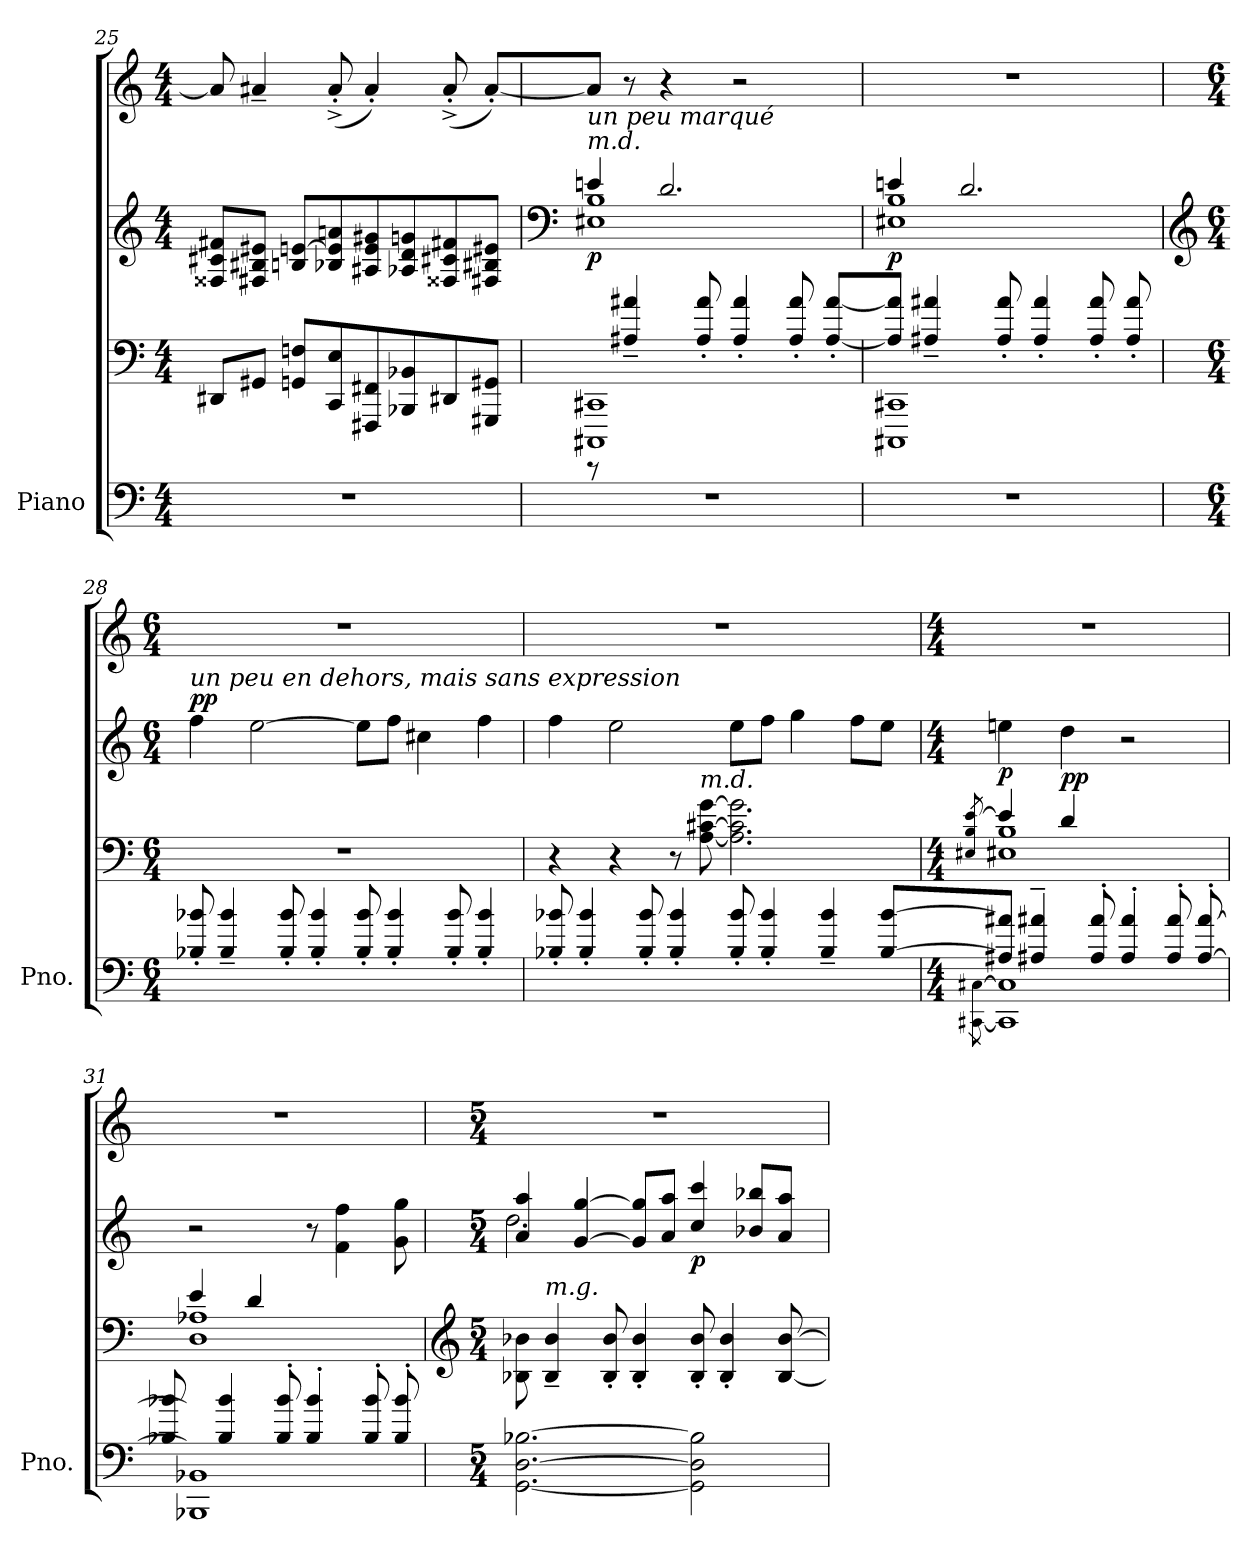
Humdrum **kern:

**kern	**kern	**kern	**kern	**dynam
*part1	*part1	*part1	*part1	*part1
*staff4	*staff3	*staff2	*staff1	*staff1/2/3/4
*I"Piano	*	*	*	*
*I'Pno.	*	*	*	*
!!LO:LB:g=z
*clefF4	*clefF4	*clefG2	*clefG2	*
*k[]	*k[]	*k[]	*k[]	*
*M4/4	*M4/4	*M4/4	*M4/4	*
=25	=25	=25	=25	=25
1r	8DD#X/L	8F##X/ 8c#X/ 8f#X/L	8a#/]	.
.	8GG#X/J	8F#X/ 8B#X/ 8e#X/J	4a#X~/	.
.	8GGn/ 8Fn/L	8Bn/ [8en/L	.	.
.	8CC/ 8E/	8B-X/ 8e/] 8an/	(>8a#'^/	.
.	8FFF#X/ 8FF#X/	8A#X/ 8e/ 8g#X/	4a#'/)	.
.	8BBB-X/ 8BB-X/	8A-X/ 8d/ 8gn/	.	.
.	8DD#X/	8F##X/ 8c#X/ 8f#X/	(>8a#'^/	.
.	8GGG#X/ 8GG#X/J	8F#X/ 8B#X/ 8e#X/J	[8a#'/L)	.
=26	=26	=26	=26	=26
*	*	*clefF4	*	*
*	*^	*^	*	*
!	!	!	!LO:TX:a:i:t=m.d.	!	!	!
!	!	!	!LO:TX:a:i:t=un peu marqué	!	!	!
!	!	!	!	!	!	!LO:DY:b=2
1r	1CCC#X 1CC#X	8r	4en/	1E#X 1B	8a#/J]	p
.	.	4A#X/~ 4a#X/~	.	.	8r	.
.	.	.	2.d/	.	4r	.
.	.	8A#/' 8a#/'	.	.	.	.
.	.	4A#/' 4a#/'	.	.	2r	.
.	.	8A#/' 8a#/'	.	.	.	.
.	.	[8A#/' [8a#/'L	.	.	.	.
=27	=27	=27	=27	=27	=27	=27
!	!	!	!	!	!	!LO:DY:b=2
1r	1CCC#X 1CC#X	8A#/] 8a#/]J	4en/	1E#X 1B	1r	p
.	.	4A#X/~ 4a#X/~	.	.	.	.
.	.	.	2.d/	.	.	.
.	.	8A#/' 8a#/'	.	.	.	.
.	.	4A#/' 4a#/'	.	.	.	.
.	.	8A#/' 8a#/'	.	.	.	.
.	.	8A#/' 8a#/'	.	.	.	.
*	*v	*v	*	*	*	*
*	*	*v	*v	*	*
!!LO:LB:g=z
=28	=28	=28	=28	=28
*	*	*clefG2	*	*
*M6/4	*M6/4	*M6/4	*M6/4	*
*	*^	*	*	*
!	!	!	!LO:TX:a:i:t=un peu en dehors, mais sans expression	!	!
!	!	!	!	!	!LO:DY:a=2
*	*v	*v	*	*	*
8B-X/' 8b-X/'	1.r	4ff\	1.r	pp
4B-/~ 4b-/~	.	.	.	.
.	.	[2ee\	.	.
8B-/' 8b-/'	.	.	.	.
4B-/' 4b-/'	.	.	.	.
8B-/' 8b-/'	.	8ee\L]	.	.
4B-/' 4b-/'	.	8ff\J	.	.
.	.	4cc#X\	.	.
8B-/' 8b-/'	.	.	.	.
4B-/' 4b-/'	.	4ff\	.	.
=29	=29	=29	=29	=29
*^	*^	*	*	*
8B-X/' 8b-X/'	2.ryy	2.ryy	4r	4ff\	1.r	.
4B-/' 4b-/'	.	.	.	.	.	.
.	.	.	4r	2ee\	.	.
8B-/' 8b-/'	.	.	.	.	.	.
4B-/' 4b-/'	.	.	8r	.	.	.
!	!	!	!LO:TX:a:i:t=m.d.	!	!	!
.	.	.	[8A\ [8c#X\ [8g\	.	.	.
8B-/' 8b-/'	2ryy	2ryy	2.A\] 2.c#\] 2.g\]	8ee\L	.	.
4B-/' 4b-/'	.	.	.	8ff\J	.	.
.	.	.	.	4gg\	.	.
4B-/~ 4b-/~	.	.	.	.	.	.
.	8.ryy	8.ryy	.	8ff\L	.	.
[8B-/ [8b-/L	.	.	.	8ee\J	.	.
.	16CC#X!yy 16C#X!yy	16E#X!yy 16B!yy 16en!yy	.	.	.	.
=30	=30	=30	=30	=30	=30	=30
*M4/4	*	*M4/4	*	*M4/4	*M4/4	*
.	[8qCC#X\ [8qC#X\	.	8qE#X/ 8qB/ [8qe/	.	.	.
!	!	!	!	!	!	!LO:DY:b=2
8A#X/] 8a#X/]J	1CC#] 1C#]	1E# 1B	4e/]	4een\	1r	p
4A#X/~ 4a#X/~	.	.	.	.	.	.
!	!	!	!	!	!	!LO:DY:b=2
.	.	.	4d/	4dd\	.	pp
8A#/' 8a#/'	.	.	.	.	.	.
4A#/' 4a#/'	.	.	2ryy	2r	.	.
8A#/' 8a#/'	.	.	.	.	.	.
[8A#/' [8a#/'	.	.	.	.	.	.
!!LO:LB:g=z
=31	=31	=31	=31	=31	=31	=31
*	*^	*	*	*	*	*
8A#yy] 8a#yy]	1BBB-X 1BB-X	8B-X/ 8b-X/	1D 1A-X	4e/	2r	1r	.
4B-/ 4b-/	.	8ryy	.	.	.	.	.
.	.	4ryy	.	4d/	.	.	.
8B-/' 8b-/'	.	.	.	.	.	.	.
4B-/' 4b-/'	.	2ryy	.	2ryy	8r	.	.
.	.	.	.	.	4f\ 4ff\	.	.
8B-/' 8b-/'	.	.	.	.	.	.	.
8B-/' 8b-/'	.	.	.	.	8g\ 8gg\	.	.
*v	*v	*v	*	*	*	*	*
*	*v	*v	*	*	*
=32	=32	=32	=32	=32
*	*clefG2	*	*	*
*M5/4	*M5/4	*M5/4	*M5/4	*
*^	*	*^	*	*
[2.GG\ [2.D\ [2.B-X\	1rddyy	8B-X\ 8b-X\	4a/ 4aa/	2.dd\	4%5r	.
!	!	!LO:TX:a:i:t=m.g.	!	!	!	!
.	.	4B-/~ 4b-/~	.	.	.	.
.	.	.	[4g/ [4gg/	.	.	.
.	.	8B-/' 8b-/'	.	.	.	.
.	.	4B-/' 4b-/'	8g/] 8gg/]L	.	.	.
.	.	.	8a/ 8aa/J	.	.	.
!	!	!	!	!	!	!LO:DY:b=2
2GG\] 2D\] 2B-\]	.	8B-/' 8b-/'	4cc/ 4ccc/	4..ryy	.	p
.	.	4B-/' 4b-/'	.	.	.	.
.	8.ryy	.	8b-X/ 8bb-X/L	.	.	.
.	.	[8B-/ [8b-/L	8a/ 8aa/J	.	.	.
.	16EE-X!yy 16BB-X!yy	.	.	16G!yy 16d-X!yy 16f!yy	.	.
*v	*v	*	*v	*v	*	*
=	=	=	=	=
*-	*-	*-	*-	*-
